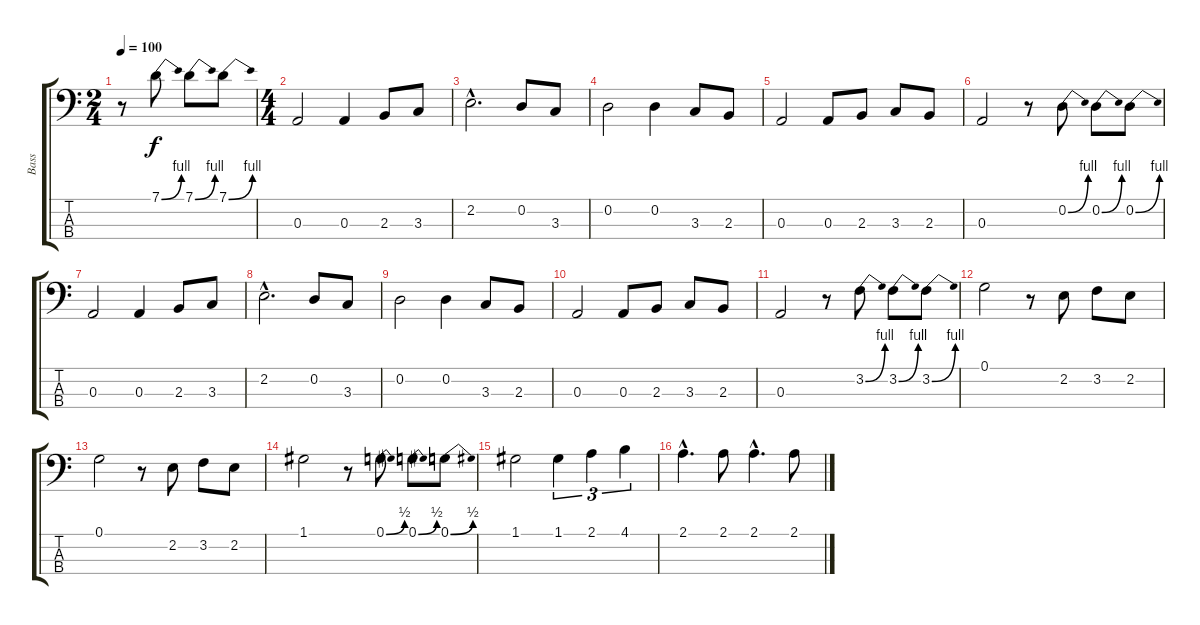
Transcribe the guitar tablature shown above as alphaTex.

\track ("Bass" "Bass") {instrument electricbassfinger}
\staff {score tabs}
\tuning (G2 D2 A1 E1) {hide}
\ts (2 4)
\tempo 100
\clef f4
\ks c
r.8{dy f} 7.1{be (bend 0 0 60 4)}.8 7.1{be (bend 0 0 60 4)}.8 7.1{be (bend 0 0 60 4)}.8 |
\ts (4 4)
0.3.2 0.3.4 2.3.8 3.3.8 |
2.2{hac}.2{d} 0.2.8 3.3.8 |
0.2.2 0.2.4 3.3.8 2.3.8 |
0.3.2 0.3.8 2.3.8 3.3.8 2.3.8 |
0.3.2 r.8 0.2{be (bend 0 0 60 4)}.8 0.2{be (bend 0 0 60 4)}.8 0.2{be (bend 0 0 60 4)}.8 |
0.3.2 0.3.4 2.3.8 3.3.8 |
2.2{hac}.2{d} 0.2.8 3.3.8 |
0.2.2 0.2.4 3.3.8 2.3.8 |
0.3.2 0.3.8 2.3.8 3.3.8 2.3.8 |
0.3.2 r.8 3.2{be (bend 0 0 60 4)}.8 3.2{be (bend 0 0 60 4)}.8 3.2{be (bend 0 0 60 4)}.8 |
0.1.2 r.8 2.2.8 3.2.8 2.2.8 |
0.1.2 r.8 2.2.8 3.2.8 2.2.8 |
1.1.2 r.8 0.1{be (bend 0 0 60 2)}.8 0.1{be (bend 0 0 60 2)}.8 0.1{be (bend 0 0 60 2)}.8 |
1.1.2 1.1.4{tu (3 2)} 2.1.4{tu (3 2)} 4.1.4{tu (3 2)} |
2.1{hac}.4{d} 2.1.8 2.1{hac}.4{d} 2.1.8
